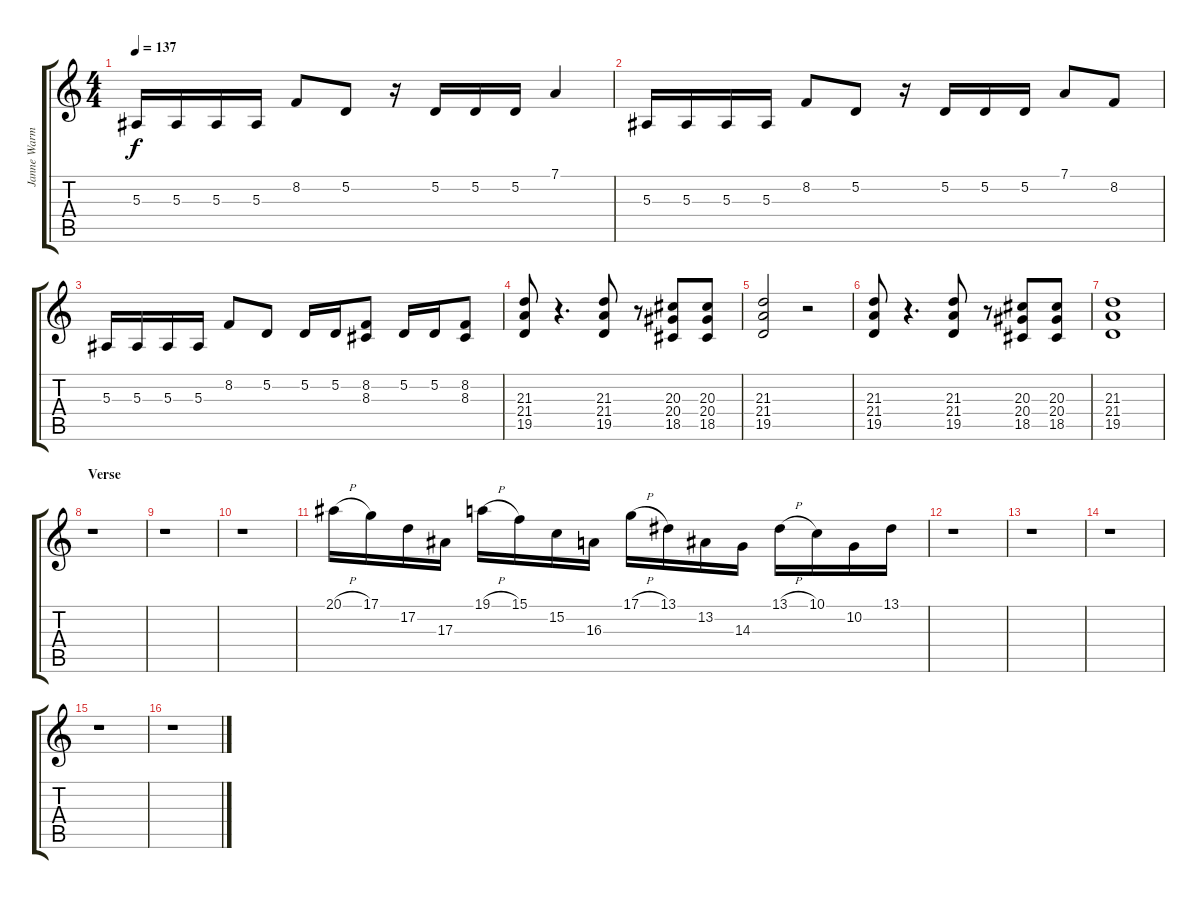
\track ("Janne Warman" "Janne Warm") {instrument honkytonkpiano}
\staff {score tabs}
\tuning (D4 A3 F3 C3 G2 D2) {hide}
\ts (4 4)
\tempo 137
\clef g2
\ks c
5.3.16{dy f} 5.3.16 5.3.16 5.3.16 8.2.8 5.2.8 r.16 5.2.16 5.2.16 5.2.16 7.1.4 |
5.3.16 5.3.16 5.3.16 5.3.16 8.2.8 5.2.8 r.16 5.2.16 5.2.16 5.2.16 7.1.8 8.2.8 |
5.3.16 5.3.16 5.3.16 5.3.16 8.2.8 5.2.8 5.2.16 5.2.16 (8.2 8.3).8 5.2.16 5.2.16 (8.2 8.3).8 |
(21.3 21.4 19.5).8{instrument orchestrahit} r.4{d} (21.3 21.4 19.5).8 r.8 (20.3 20.4 18.5).8 (20.3 20.4 18.5).8 |
(21.3 21.4 19.5).2 r.2 |
(21.3 21.4 19.5).8 r.4{d} (21.3 21.4 19.5).8 r.8 (20.3 20.4 18.5).8 (20.3 20.4 18.5).8 |
(21.3 21.4 19.5).1 |
\section ("" "Verse")
r.1 |
r.1 |
r.1 |
20.1{h}.16{instrument honkytonkpiano} 17.1.16 17.2.16 17.3.16 19.1{h}.16 15.1.16 15.2.16 16.3.16 17.1{h}.16 13.1.16 13.2.16 14.3.16 13.1{h}.16 10.1.16 10.2.16 13.1.16 |
r.1 |
r.1 |
r.1 |
r.1 |
r.1
